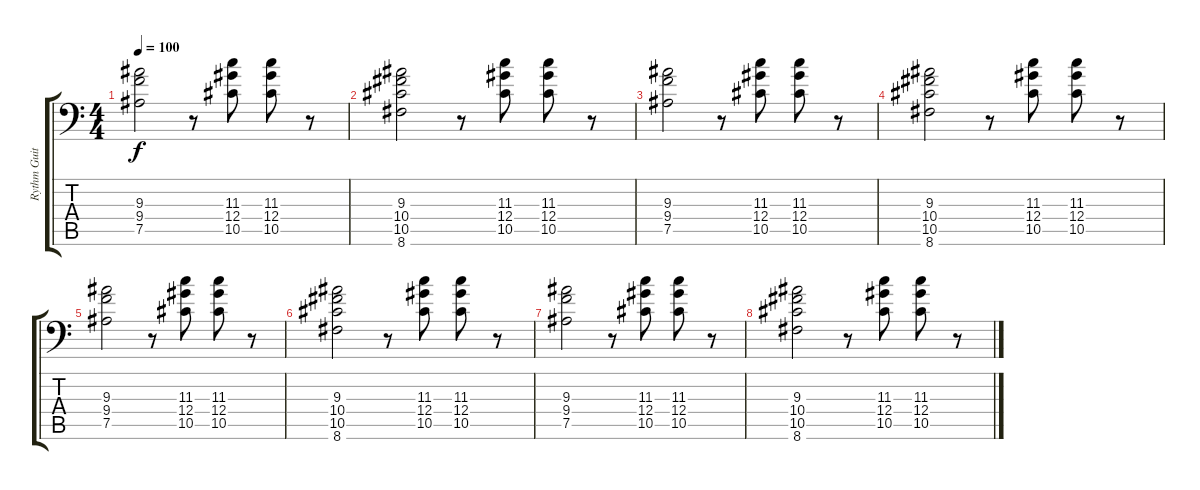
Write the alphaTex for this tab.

\track ("Rythm Guitar" "Rythm Guit") {instrument electricguitarjazz}
\staff {score tabs}
\tuning (Bb3 F3 Db3 Ab2 Eb2 Bb1) {hide}
\ts (4 4)
\tempo 100
\clef f4
\ks c
(9.3 9.4 7.5).2{dy f balance 8} r.8 (11.3 12.4 10.5).8 (11.3 12.4 10.5).8 r.8 |
(9.3 10.4 10.5 8.6).2 r.8 (11.3 12.4 10.5).8 (11.3 12.4 10.5).8 r.8 |
(9.3 9.4 7.5).2 r.8 (11.3 12.4 10.5).8 (11.3 12.4 10.5).8 r.8 |
(9.3 10.4 10.5 8.6).2 r.8 (11.3 12.4 10.5).8 (11.3 12.4 10.5).8 r.8 |
(9.3 9.4 7.5).2 r.8 (11.3 12.4 10.5).8 (11.3 12.4 10.5).8 r.8 |
(9.3 10.4 10.5 8.6).2 r.8 (11.3 12.4 10.5).8 (11.3 12.4 10.5).8 r.8 |
(9.3 9.4 7.5).2 r.8 (11.3 12.4 10.5).8 (11.3 12.4 10.5).8 r.8 |
(9.3 10.4 10.5 8.6).2 r.8 (11.3 12.4 10.5).8 (11.3 12.4 10.5).8 r.8
